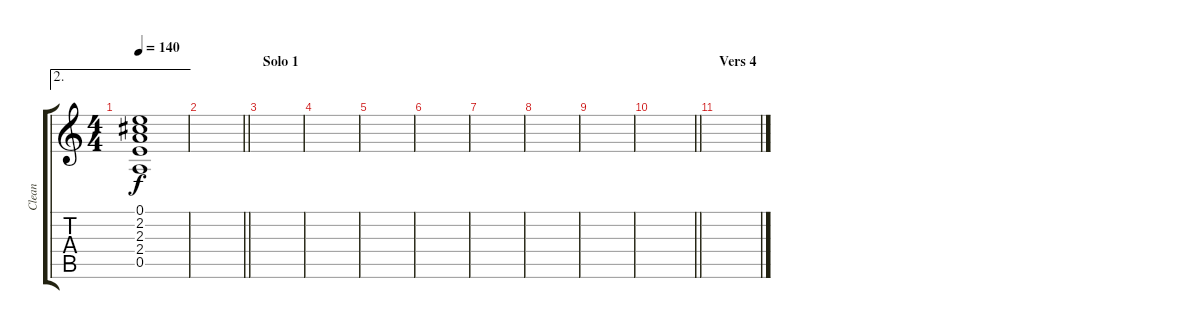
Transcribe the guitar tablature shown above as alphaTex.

\track ("Clean" "Clean") {instrument electricguitarclean}
\staff {score tabs}
\tuning (E4 B3 G3 D3 A2 E2) {hide}
\ae 2
\ts (4 4)
\tempo 140
\clef g2
\ks c
(0.1 2.2 2.3 2.4 0.5).1{dy f} |
\barLineRight lightlight
|
\section ("" "Solo 1")
|
|
|
|
|
|
|
\barLineRight lightlight
|
\section ("" "Vers 4")
